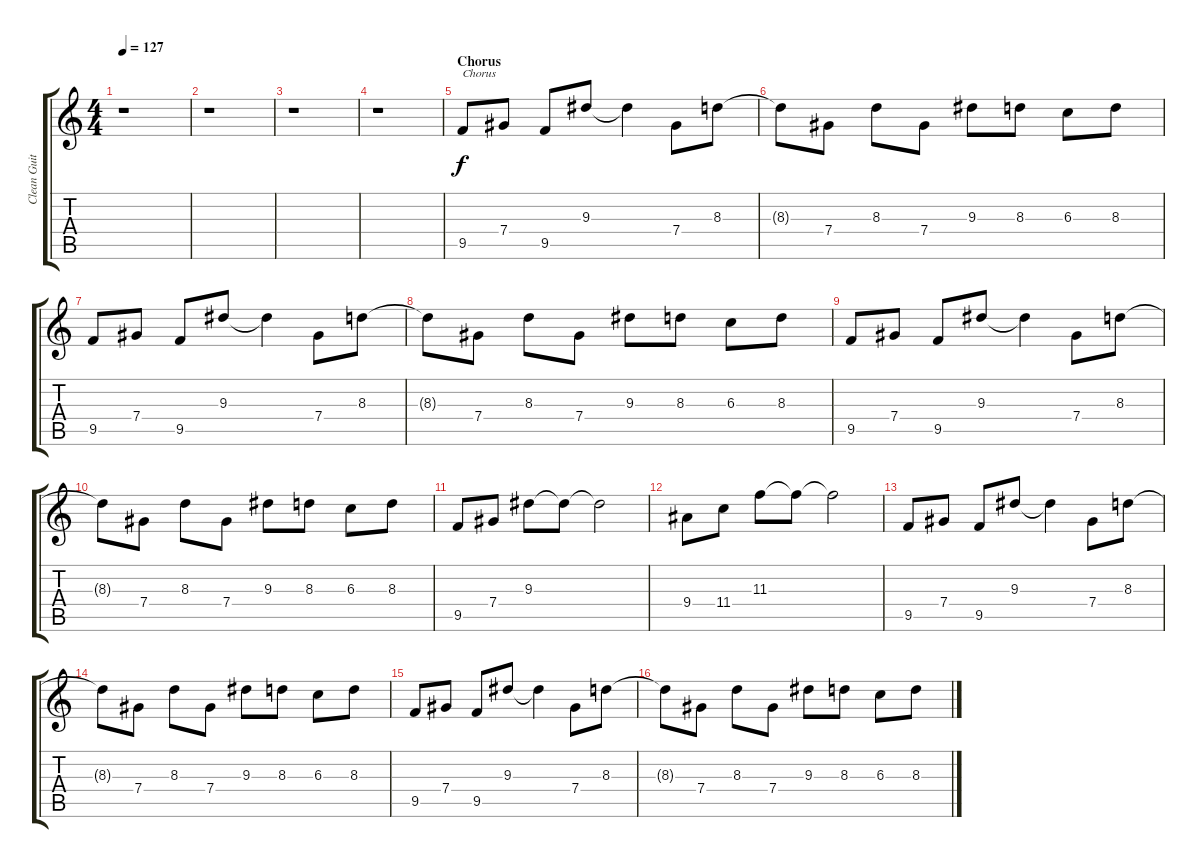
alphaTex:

\track ("Clean Guitar" "Clean Guit") {instrument electricguitarjazz}
\staff {score tabs}
\tuning (Eb4 Bb3 Gb3 Db3 Ab2 Eb2) {hide}
\ts (4 4)
\tempo 127
\clef g2
\ks c
r.1{dy f} |
r.1 |
r.1 |
r.1 |
\section ("" "Chorus")
9.5.8{txt "Chorus"} 7.4.8 9.5.8 9.3.8 9.3{t}.4 7.4.8 8.3.8 |
8.3{t}.8 7.4.8 8.3.8 7.4.8 9.3.8 8.3.8 6.3.8 8.3.8 |
9.5.8 7.4.8 9.5.8 9.3.8 9.3{t}.4 7.4.8 8.3.8 |
8.3{t}.8 7.4.8 8.3.8 7.4.8 9.3.8 8.3.8 6.3.8 8.3.8 |
9.5.8 7.4.8 9.5.8 9.3.8 9.3{t}.4 7.4.8 8.3.8 |
8.3{t}.8 7.4.8 8.3.8 7.4.8 9.3.8 8.3.8 6.3.8 8.3.8 |
9.5.8 7.4.8 9.3.8 9.3{t}.8 9.3{t}.2 |
9.4.8 11.4.8 11.3.8 11.3{t}.8 11.3{t}.2 |
9.5.8 7.4.8 9.5.8 9.3.8 9.3{t}.4 7.4.8 8.3.8 |
8.3{t}.8 7.4.8 8.3.8 7.4.8 9.3.8 8.3.8 6.3.8 8.3.8 |
9.5.8 7.4.8 9.5.8 9.3.8 9.3{t}.4 7.4.8 8.3.8 |
8.3{t}.8 7.4.8 8.3.8 7.4.8 9.3.8 8.3.8 6.3.8 8.3.8
